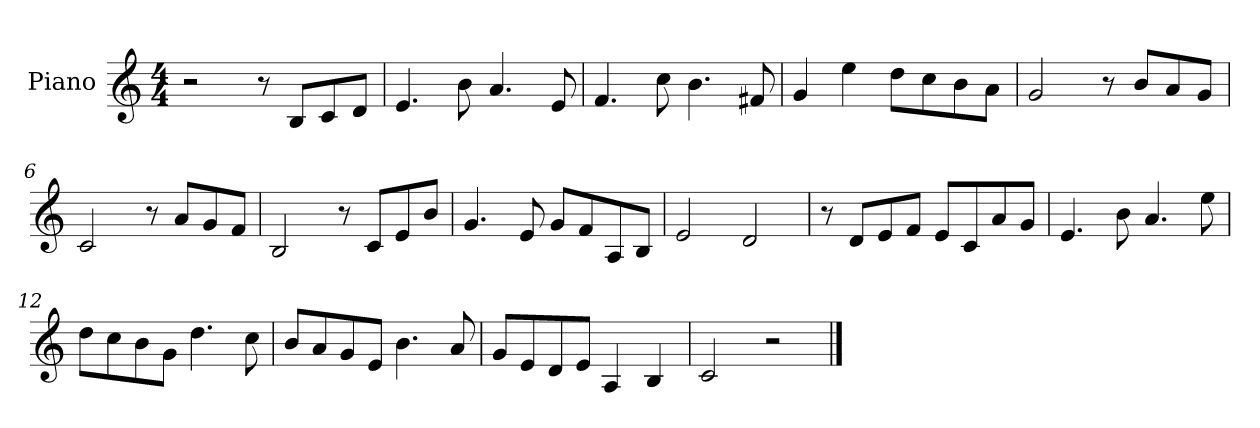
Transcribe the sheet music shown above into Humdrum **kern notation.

**kern
*part1
*staff1
*I"Piano
*I'Pno.
*clefG2
*k[]
*M4/4
*MM120
=1
2r
8r
8B/L
8c/
8d/J
=2
4.e/
8b\
4.a/
8e/
=3
4.f/
8cc\
4.b\
8f#X/
=4
4g/
4ee\
8dd\L
8cc\
8b\
8a\J
=5
2g/
8r
8b/L
8a/
8g/J
=6
2c/
8r
8a/L
8g/
8f/J
=7
2B/
8r
8c/L
8e/
8b/J
!!LO:LB:g=z
=8
4.g/
8e/
8g/L
8f/
8A/
8B/J
=9
2e/
2d/
=10
8r
8d/L
8e/
8f/J
8e/L
8c/
8a/
8g/J
=11
4.e/
8b\
4.a/
8ee\
=12
8dd\L
8cc\
8b\
8g\J
4.dd\
8cc\
=13
8b/L
8a/
8g/
8e/J
4.b\
8a/
=14
8g/L
8e/
8d/
8e/J
4A/
4B/
=15
2c/
2r
==
*-
